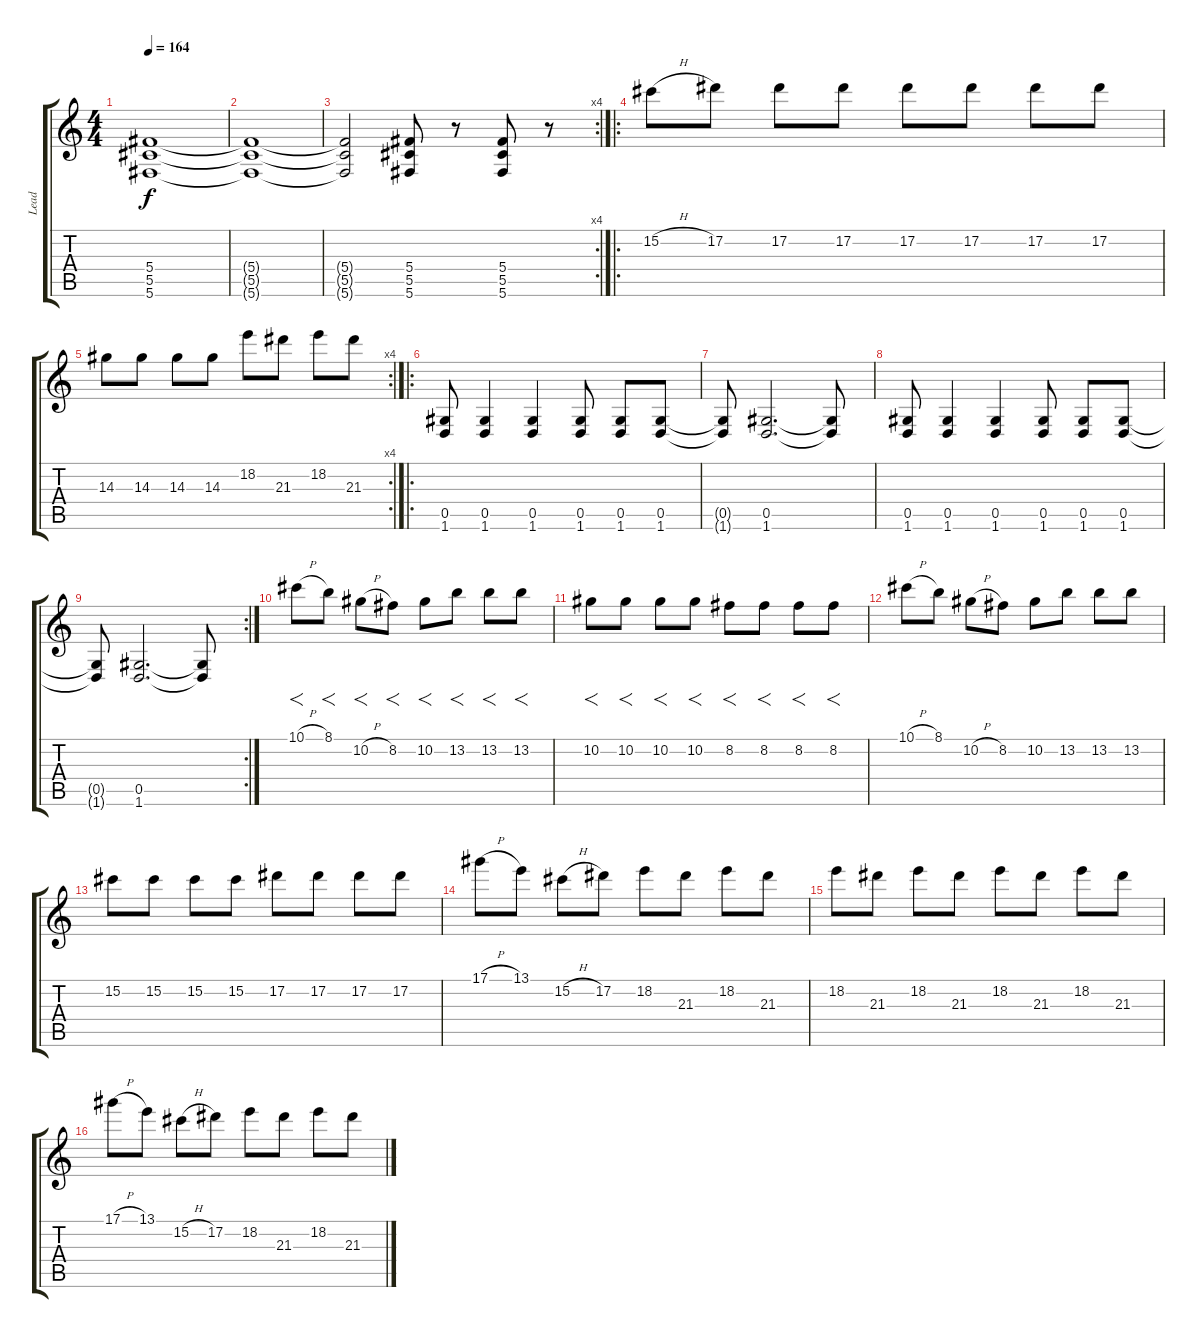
\track ("Lead" "Lead") {instrument overdrivenguitar}
\staff {score tabs}
\tuning (Eb4 Bb3 Gb3 Db3 Ab2 Db2) {hide}
\ts (4 4)
\tempo 164
\clef g2
\ks c
(5.4{t} 5.5{t} 5.6{t}).1{dy f} |
(5.4{t} 5.5{t} 5.6{t}).1 |
\rc 4
(5.4{t} 5.5{t} 5.6{t}).2 (5.4 5.5 5.6).8 r.8 (5.4 5.5 5.6).8 r.8 |
\ro
15.2{h}.8 17.2.8 17.2.8 17.2.8 17.2.8 17.2.8 17.2.8 17.2.8 |
\rc 4
14.3.8 14.3.8 14.3.8 14.3.8 18.2.8 21.3.8 18.2.8 21.3.8 |
\ro
(0.5 1.6).8 (0.5 1.6).4 (0.5 1.6).4 (0.5 1.6).8 (0.5 1.6).8 (0.5 1.6).8 |
(0.5{t} 1.6{t}).8 (0.5 1.6).2{d} (0.5{t} 1.6{t}).8 |
(0.5 1.6).8 (0.5 1.6).4 (0.5 1.6).4 (0.5 1.6).8 (0.5 1.6).8 (0.5 1.6).8 |
\rc 2
(0.5{t} 1.6{t}).8 (0.5 1.6).2{d} (0.5{t} 1.6{t}).8 |
10.1{h}.8{f} 8.1.8{f} 10.2{h}.8{f} 8.2.8{f} 10.2.8{f} 13.2.8{f} 13.2.8{f} 13.2.8{f} |
10.2.8{f} 10.2.8{f} 10.2.8{f} 10.2.8{f} 8.2.8{f} 8.2.8{f} 8.2.8{f} 8.2.8{f} |
10.1{h}.8 8.1.8 10.2{h}.8 8.2.8 10.2.8 13.2.8 13.2.8 13.2.8 |
15.2.8 15.2.8 15.2.8 15.2.8 17.2.8 17.2.8 17.2.8 17.2.8 |
17.1{h}.8 13.1.8 15.2{h}.8 17.2.8 18.2.8 21.3.8 18.2.8 21.3.8 |
18.2.8 21.3.8 18.2.8 21.3.8 18.2.8 21.3.8 18.2.8 21.3.8 |
17.1{h}.8 13.1.8 15.2{h}.8 17.2.8 18.2.8 21.3.8 18.2.8 21.3.8
